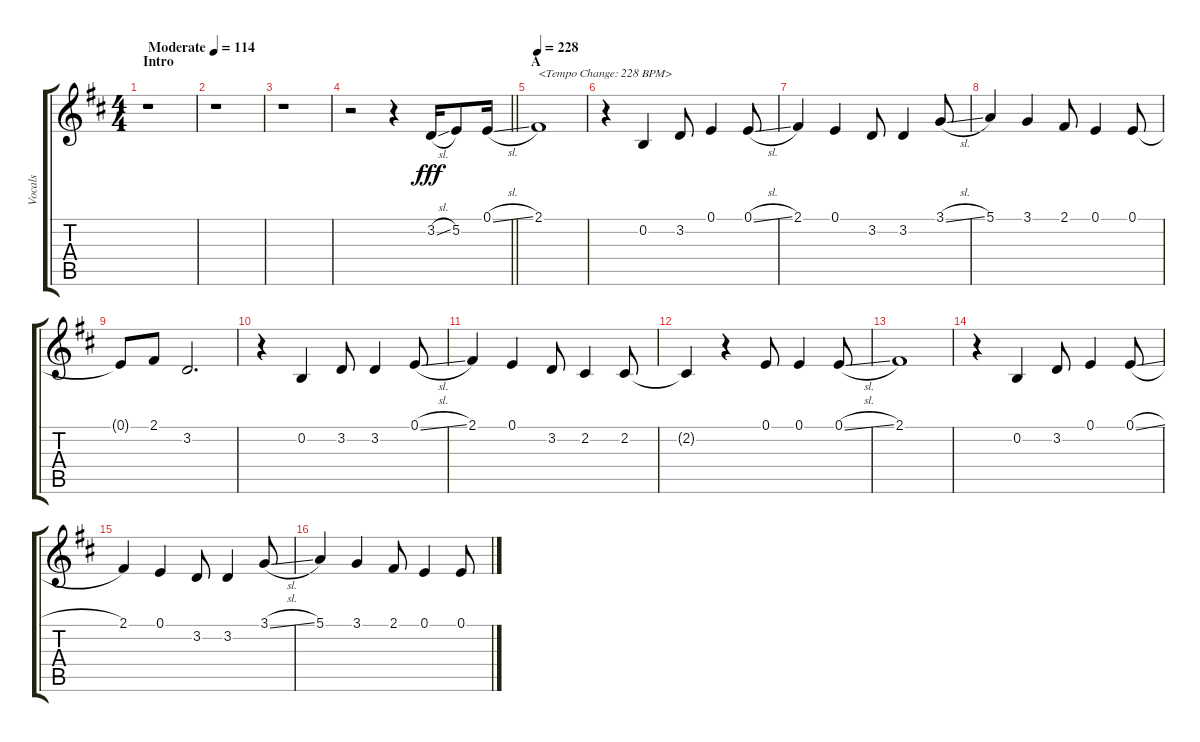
\track ("Vocals" "Vocals") {instrument voiceoohs}
\staff {score tabs}
\tuning (E4 B3 G3 D3 A2 E2) {hide}
\ts (4 4)
\section ("" "Intro")
\tempo (114 "Moderate")
\clef g2
\ks d
r.1{dy fff instrument voiceoohs} |
r.1 |
r.1 |
\barLineRight lightlight
r.2 r.4 3.2{sl}.16 5.2.8 0.1{sl}.16 |
\section ("" "A")
\tempo 228
2.1.1{txt "<Tempo Change: 228 BPM>"} |
r.4 0.2.4 3.2.8 0.1.4 0.1{sl}.8 |
2.1.4 0.1.4 3.2.8 3.2.4 3.1{sl}.8 |
5.1.4 3.1.4 2.1.8 0.1.4 0.1.8 |
0.1{t}.8 2.1.8 3.2.2{d} |
r.4 0.2.4 3.2.8 3.2.4 0.1{sl}.8 |
2.1.4 0.1.4 3.2.8 2.2.4 2.2.8 |
2.2{t}.4 r.4 0.1.8 0.1.4 0.1{sl}.8 |
2.1.1 |
r.4 0.2.4 3.2.8 0.1.4 0.1{sl}.8 |
2.1.4 0.1.4 3.2.8 3.2.4 3.1{sl}.8 |
5.1.4 3.1.4 2.1.8 0.1.4 0.1.8
